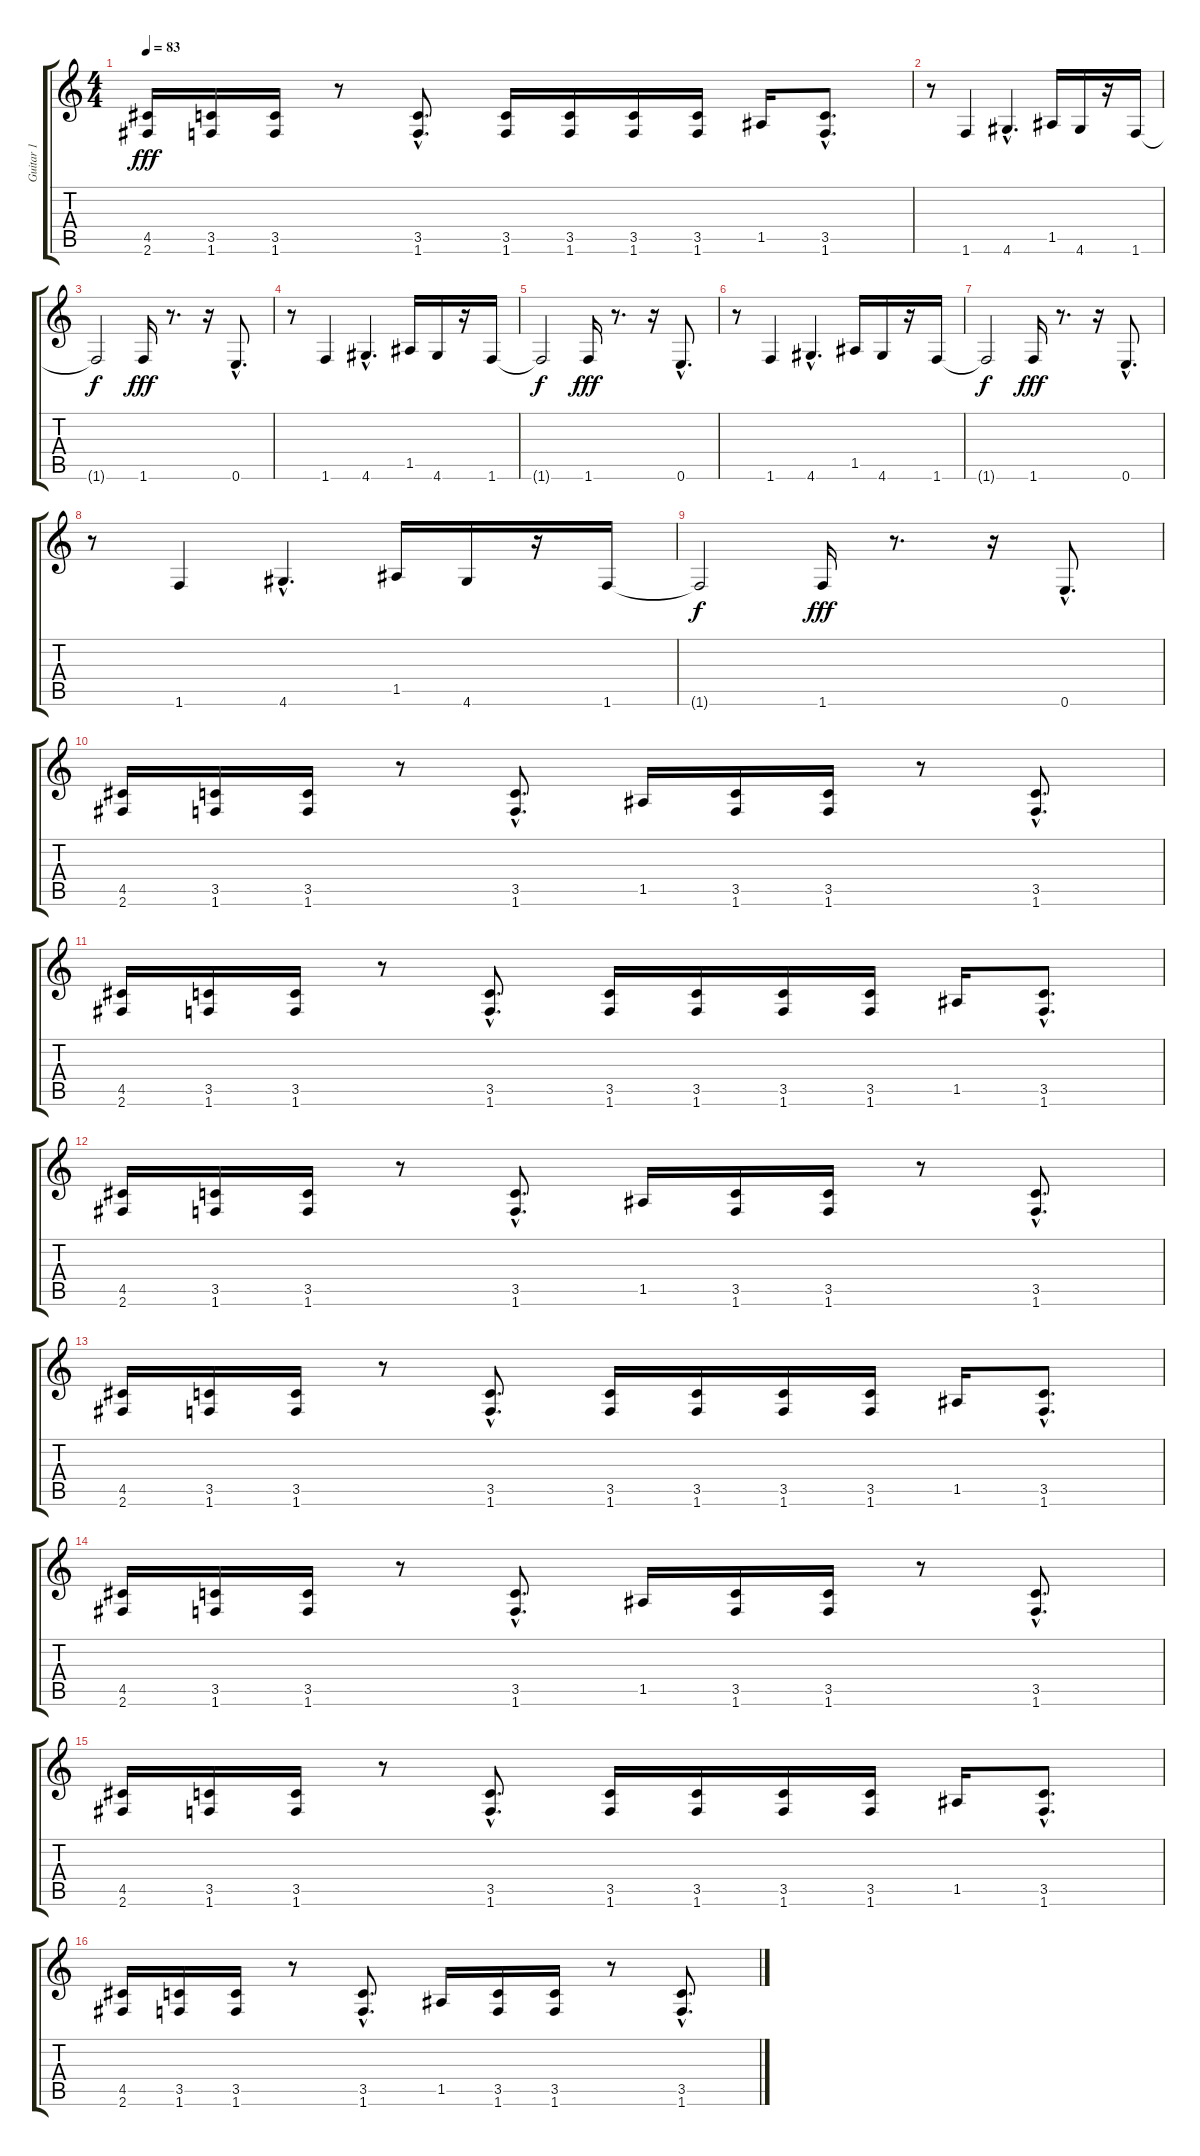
\track ("Guitar 1" "Guitar 1") {instrument distortionguitar}
\staff {score tabs}
\tuning (E4 B3 G3 D3 A2 E2) {hide}
\ts (4 4)
\tempo 83
\clef g2
\ks c
(4.5 2.6).16{dy fff} (3.5 1.6).16 (3.5 1.6).16 r.8 (3.5{hac} 1.6{hac}).8{d} (3.5 1.6).16 (3.5 1.6).16 (3.5 1.6).16 (3.5 1.6).16 1.5.16 (3.5{hac} 1.6{hac}).8{d} |
r.8 1.6.4 4.6{hac}.4{d} 1.5.16 4.6.16 r.16 1.6.16 |
1.6{t}.2{dy f} 1.6.16{dy fff} r.8{d} r.16 0.6{hac}.8{d} |
r.8 1.6.4 4.6{hac}.4{d} 1.5.16 4.6.16 r.16 1.6.16 |
1.6{t}.2{dy f} 1.6.16{dy fff} r.8{d} r.16 0.6{hac}.8{d} |
r.8 1.6.4 4.6{hac}.4{d} 1.5.16 4.6.16 r.16 1.6.16 |
1.6{t}.2{dy f} 1.6.16{dy fff} r.8{d} r.16 0.6{hac}.8{d} |
r.8 1.6.4 4.6{hac}.4{d} 1.5.16 4.6.16 r.16 1.6.16 |
1.6{t}.2{dy f} 1.6.16{dy fff} r.8{d} r.16 0.6{hac}.8{d} |
(4.5 2.6).16 (3.5 1.6).16 (3.5 1.6).16 r.8 (3.5{hac} 1.6{hac}).8{d} 1.5.16 (3.5 1.6).16 (3.5 1.6).16 r.8 (3.5{hac} 1.6{hac}).8{d} |
(4.5 2.6).16 (3.5 1.6).16 (3.5 1.6).16 r.8 (3.5{hac} 1.6{hac}).8{d} (3.5 1.6).16 (3.5 1.6).16 (3.5 1.6).16 (3.5 1.6).16 1.5.16 (3.5{hac} 1.6{hac}).8{d} |
(4.5 2.6).16 (3.5 1.6).16 (3.5 1.6).16 r.8 (3.5{hac} 1.6{hac}).8{d} 1.5.16 (3.5 1.6).16 (3.5 1.6).16 r.8 (3.5{hac} 1.6{hac}).8{d} |
(4.5 2.6).16 (3.5 1.6).16 (3.5 1.6).16 r.8 (3.5{hac} 1.6{hac}).8{d} (3.5 1.6).16 (3.5 1.6).16 (3.5 1.6).16 (3.5 1.6).16 1.5.16 (3.5{hac} 1.6{hac}).8{d} |
(4.5 2.6).16 (3.5 1.6).16 (3.5 1.6).16 r.8 (3.5{hac} 1.6{hac}).8{d} 1.5.16 (3.5 1.6).16 (3.5 1.6).16 r.8 (3.5{hac} 1.6{hac}).8{d} |
(4.5 2.6).16 (3.5 1.6).16 (3.5 1.6).16 r.8 (3.5{hac} 1.6{hac}).8{d} (3.5 1.6).16 (3.5 1.6).16 (3.5 1.6).16 (3.5 1.6).16 1.5.16 (3.5{hac} 1.6{hac}).8{d} |
(4.5 2.6).16 (3.5 1.6).16 (3.5 1.6).16 r.8 (3.5{hac} 1.6{hac}).8{d} 1.5.16 (3.5 1.6).16 (3.5 1.6).16 r.8 (3.5{hac} 1.6{hac}).8{d}
